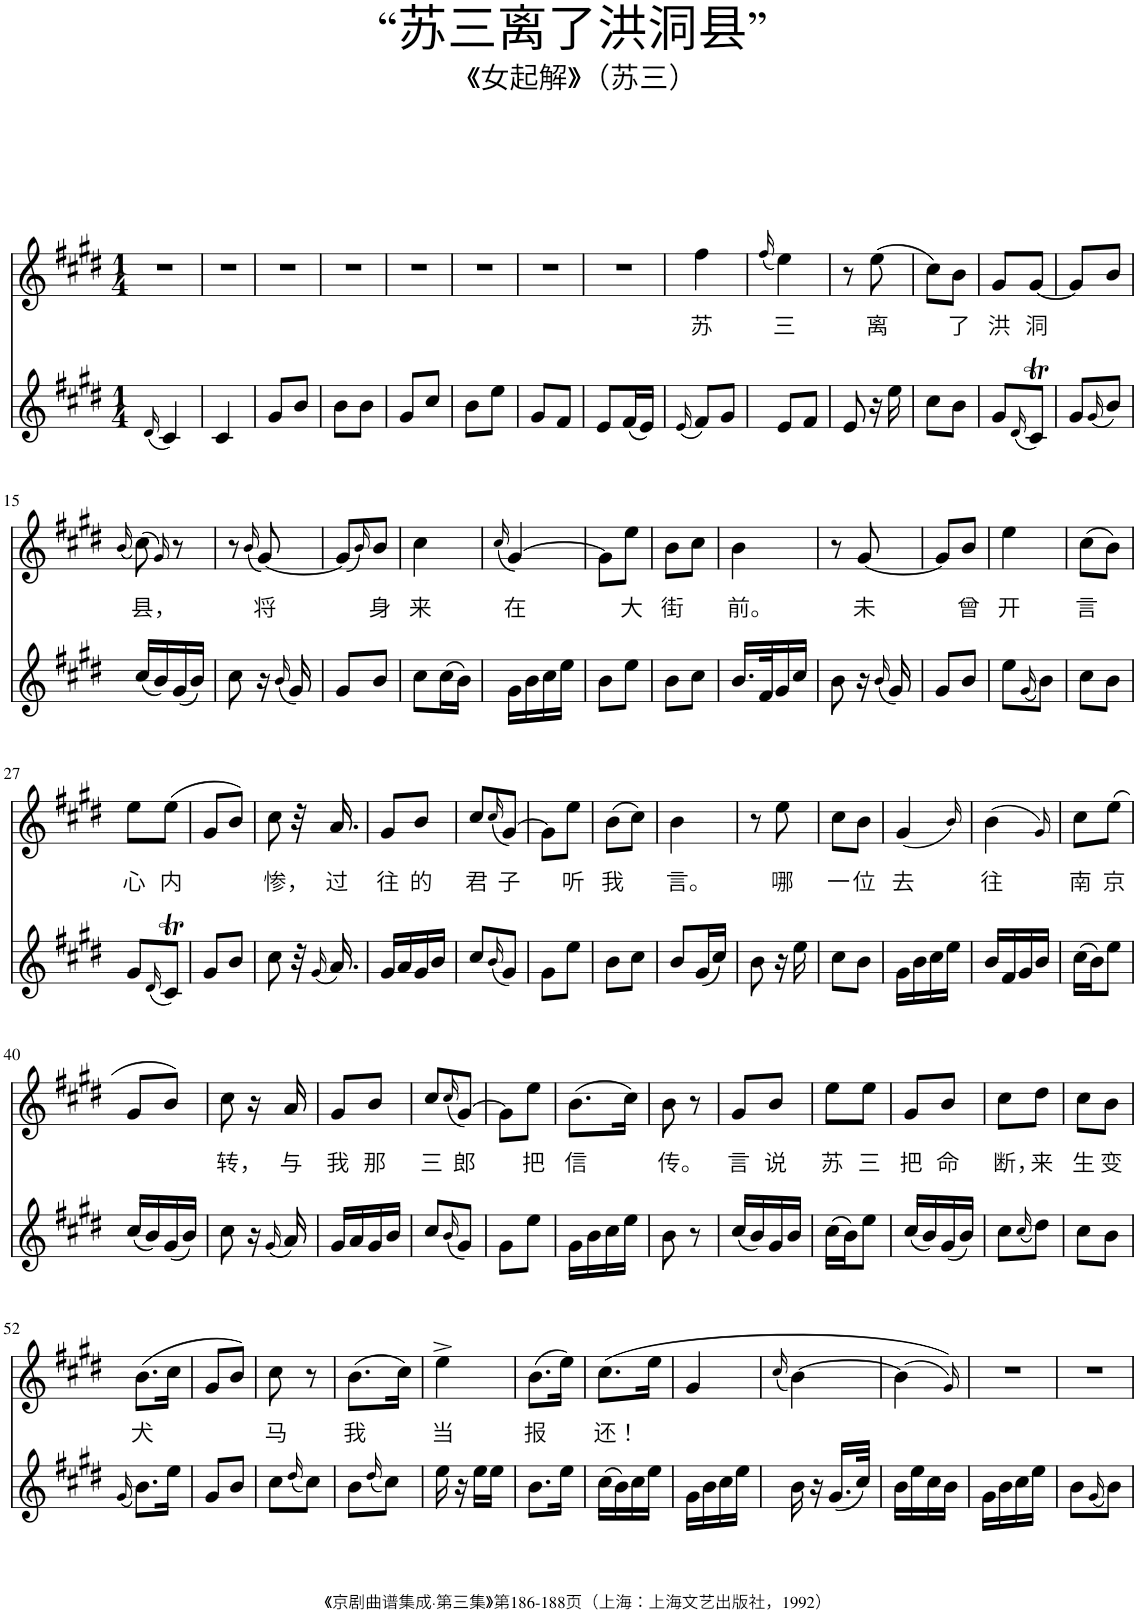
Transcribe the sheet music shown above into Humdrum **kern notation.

**kern	**kern	**text
*part2	*part1	*part1
*staff2	*staff1	*staff1
*I"Piano	*I"Piano	*
*I'Pno	*I'Pno	*
*clefG2	*clefG2	*
*k[f#c#g#d#]	*k[f#c#g#d#]	*
*M1/4	*M1/4	*
=1	=1	=1
(16qd#/	.	.
4c#/)	4r	.
=2	=2	=2
4c#/	4r	.
=3	=3	=3
8g#/L	4r	.
8b/J	.	.
=4	=4	=4
8b\L	4r	.
8b\J	.	.
=5	=5	=5
8g#/L	4r	.
8cc#/J	.	.
=6	=6	=6
8b\L	4r	.
8ee\J	.	.
=7	=7	=7
8g#/L	4r	.
8f#/J	.	.
=8	=8	=8
8e/L	4r	.
(16f#/L	.	.
16e/JJ)	.	.
=9	=9	=9
(16qe/	.	.
!	!	!LO:LY:b
8f#/L)	4ff#\	苏
8g#/J	.	.
=10	=10	=10
.	(16qff#/	.
!	!	!LO:LY:b
8e/L	4ee\)	三
8f#/J	.	.
=11	=11	=11
8e/	8r	.
!	!	!LO:LY:b
16r	(8ee\	离
16ee\	.	.
=12	=12	=12
8cc#\L	8cc#\L)	.
!	!	!LO:LY:b
8b\J	8b\J	了
=13	=13	=13
!	!	!LO:LY:b
8g#/L	8g#/L	洪
(16qd#/	.	.
!	!	!LO:LY:b
8c#T/J)	[8g#/J	洞
=14	=14	=14
8g#/L	8g#/L]	.
(16qg#/	.	.
8b/J)	8b/J	.
!!LO:LB:g=z
=15	=15	=15
.	(16qb/	.
!	!	!LO:LY:b
(16cc#/LL	(8cc#\)	县，
16b/)	.	.
.	16qg#/)	.
(16g#/	8r	.
16b/JJ)	.	.
=16	=16	=16
8cc#\	8r	.
.	(16qb/	.
!	!	!LO:LY:b
16r	[8g#/)	将
(16qb/	.	.
16g#/)	.	.
=17	=17	=17
8g#/L	(8g#/L]	.
.	16qb/)	.
!	!	!LO:LY:b
8b/J	8b/J	身
=18	=18	=18
!	!	!LO:LY:b
8cc#\L	4cc#\	来
(16cc#\L	.	.
16b\JJ)	.	.
=19	=19	=19
.	(16qcc#/	.
!	!	!LO:LY:b
16g#\LL	[4g#/)	在
16b\	.	.
16cc#\	.	.
16ee\JJ	.	.
=20	=20	=20
8b\L	8g#\L]	.
!	!	!LO:LY:b
8ee\J	8ee\J	大
=21	=21	=21
!	!	!LO:LY:b
8b\L	8b\L	街
8cc#\J	8cc#\J	.
=22	=22	=22
!	!	!LO:LY:b
16.b/LL	4b\	前。
32f#/K	.	.
16g#/	.	.
16cc#/JJ	.	.
=23	=23	=23
8b\	8r	.
!	!	!LO:LY:b
16r	[8g#/	未
(16qb/	.	.
16g#/)	.	.
=24	=24	=24
8g#/L	8g#/L]	.
!	!	!LO:LY:b
8b/J	8b/J	曾
=25	=25	=25
!	!	!LO:LY:b
8ee\L	4ee\	开
(16qg#/	.	.
8b\J)	.	.
=26	=26	=26
!	!	!LO:LY:b
8cc#\L	(8cc#\L	言
8b\J	8b\J)	.
!!LO:LB:g=z
=27	=27	=27
!	!	!LO:LY:b
8g#/L	8ee\L	心
(16qd#/	.	.
!	!	!LO:LY:b
8c#T/J)	(8ee\J	内
=28	=28	=28
8g#/L	8g#/L	.
8b/J	8b/J)	.
=29	=29	=29
!	!	!LO:LY:b
8cc#\	8cc#\	惨，
32r	32r	.
(16qg#/	.	.
!	!	!LO:LY:b
16.a/)	16.a/	过
=30	=30	=30
!	!	!LO:LY:b
16g#/LL	8g#/L	往
16a/	.	.
!	!	!LO:LY:b
16g#/	8b/J	的
16b/JJ	.	.
=31	=31	=31
!	!	!LO:LY:b
8cc#/L	8cc#/L	君
(16qb/	(16qcc#/	.
!	!	!LO:LY:b
8g#/J)	[8g#/J)	子
=32	=32	=32
8g#\L	8g#\L]	.
!	!	!LO:LY:b
8ee\J	8ee\J	听
=33	=33	=33
!	!	!LO:LY:b
8b\L	(8b\L	我
8cc#\J	8cc#\J)	.
=34	=34	=34
!	!	!LO:LY:b
8b/L	4b\	言。
(16g#/L	.	.
16cc#/JJ)	.	.
=35	=35	=35
8b\	8r	.
!	!	!LO:LY:b
16r	8ee\	哪
16ee\	.	.
=36	=36	=36
!	!	!LO:LY:b
8cc#\L	8cc#\L	一
!	!	!LO:LY:b
8b\J	8b\J	位
=37	=37	=37
!	!	!LO:LY:b
16g#\LL	(4g#/	去
16b\	.	.
16cc#\	.	.
16ee\JJ	.	.
.	16qb/)	.
=38	=38	=38
!	!	!LO:LY:b
16b/LL	(4b\	往
16f#/	.	.
16g#/	.	.
16b/JJ	.	.
.	16qg#/)	.
=39	=39	=39
!	!	!LO:LY:b
(16cc#\LL	8cc#\L	南
16b\J)	.	.
!	!	!LO:LY:b
8ee\J	(8ee\J	京
!!LO:LB:g=z
=40	=40	=40
(16cc#/LL	8g#/L	.
16b/)	.	.
(16g#/	8b/J)	.
16b/JJ)	.	.
=41	=41	=41
!	!	!LO:LY:b
8cc#\	8cc#\	转，
16r	16r	.
(16qg#/	.	.
!	!	!LO:LY:b
16a/)	16a/	与
=42	=42	=42
!	!	!LO:LY:b
16g#/LL	8g#/L	我
16a/	.	.
!	!	!LO:LY:b
16g#/	8b/J	那
16b/JJ	.	.
=43	=43	=43
!	!	!LO:LY:b
8cc#/L	8cc#/L	三
(16qb/	(16qcc#/	.
!	!	!LO:LY:b
8g#/J)	[8g#/J)	郎
=44	=44	=44
8g#\L	8g#\L]	.
!	!	!LO:LY:b
8ee\J	8ee\J	把
=45	=45	=45
!	!	!LO:LY:b
16g#\LL	(8.b\L	信
16b\	.	.
16cc#\	.	.
16ee\JJ	16cc#\Jk)	.
=46	=46	=46
!	!	!LO:LY:b
8b\	8b\	传。
8r	8r	.
=47	=47	=47
!	!	!LO:LY:b
(16cc#/LL	8g#/L	言
16b/)	.	.
!	!	!LO:LY:b
16g#/	8b/J	说
16b/JJ	.	.
=48	=48	=48
!	!	!LO:LY:b
(16cc#\LL	8ee\L	苏
16b\J)	.	.
!	!	!LO:LY:b
8ee\J	8ee\J	三
=49	=49	=49
!	!	!LO:LY:b
(16cc#/LL	8g#/L	把
16b/)	.	.
!	!	!LO:LY:b
(16g#/	8b/J	命
16b/JJ)	.	.
=50	=50	=50
!	!	!LO:LY:b
8cc#\L	8cc#\L	断，
(16qcc#/	.	.
!	!	!LO:LY:b
8dd#\J)	8dd#\J	来
=51	=51	=51
!	!	!LO:LY:b
8cc#\L	8cc#\L	生
!	!	!LO:LY:b
8b\J	8b\J	变
!!LO:LB:g=z
=52	=52	=52
(16qg#/	.	.
!	!	!LO:LY:b
8.b\L)	(8.b\L	犬
16ee\Jk	16cc#\Jk	.
=53	=53	=53
8g#/L	8g#/L	.
8b/J	8b/J)	.
=54	=54	=54
!	!	!LO:LY:b
8cc#\L	8cc#\	马
(16qdd#/	.	.
8cc#\J)	8r	.
=55	=55	=55
!	!	!LO:LY:b
8b\L	(8.b\L	我
(16qdd#/	.	.
8cc#\J)	.	.
.	16cc#\Jk)	.
=56	=56	=56
!	!	!LO:LY:b
16ee\	4ee^\	当
16r	.	.
16ee\LL	.	.
16ee\JJ	.	.
=57	=57	=57
!	!	!LO:LY:b
8.b\L	(8.b\L	报
16ee\Jk	16ee\Jk)	.
=58	=58	=58
!	!	!LO:LY:b
(16cc#\LL	(8.cc#\L	还！
16b\)	.	.
16cc#\	.	.
16ee\JJ	16ee\Jk	.
=59	=59	=59
16g#\LL	4g#/	.
16b\	.	.
16cc#\	.	.
16ee\JJ	.	.
=60	=60	=60
.	(16qcc#/	.
16b\	[4b\)	.
16r	.	.
(16.g#/LL	.	.
32cc#/JJk)	.	.
=61	=61	=61
16b\LL	(4b\]	.
16ee\	.	.
16cc#\	.	.
16b\JJ	.	.
.	16qg#/))	.
=62	=62	=62
16g#\LL	4r	.
16b\	.	.
16cc#\	.	.
16ee\JJ	.	.
=63	=63	=63
8b\L	4r	.
(16qg#/	.	.
8b\J)	.	.
=	=	=
*-	*-	*-
